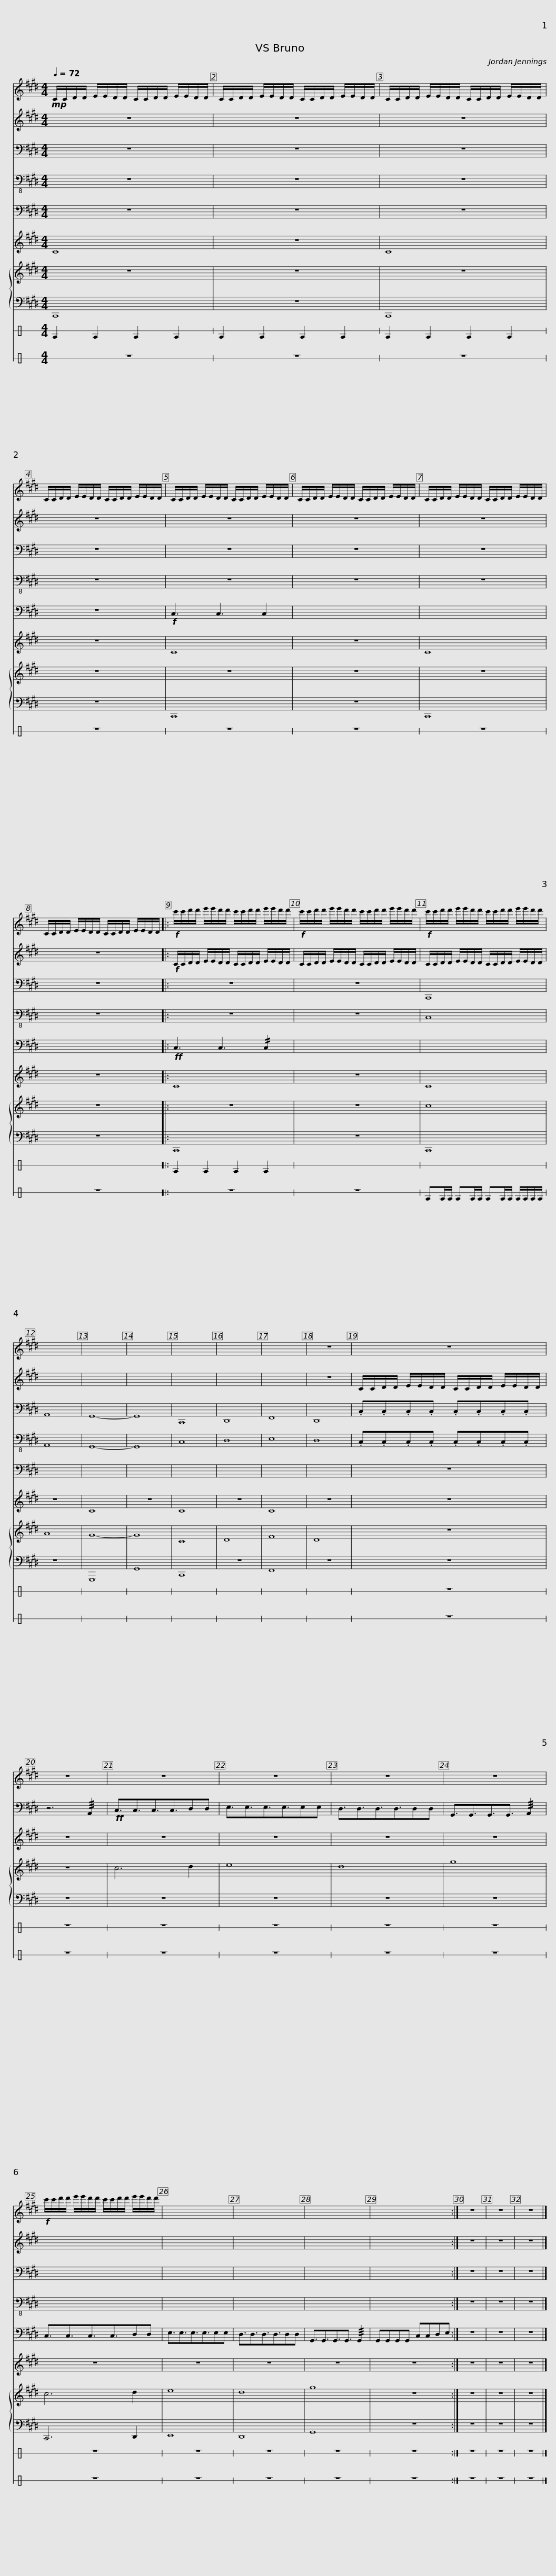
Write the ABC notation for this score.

X:1
%%score 1 2 3 4 5 6 { 7 | 8 } 9 10
L:1/8
Q:1/4=72
M:4/4
I:linebreak $
K:E
V:1 treble
V:2 treble
V:3 bass
V:4 bass-8
V:5 bass
V:6 treble
V:7 treble
V:8 bass
V:9 perc stafflines=1
K:none
V:10 perc stafflines=1
K:none
V:1
!mp! C/C/D/D/ E/E/D/D/ C/C/D/D/ E/E/D/D/ | C/C/D/D/ E/E/D/D/ C/C/D/D/ E/E/D/D/ |$ C/C/D/D/ E/E/D/D/ C/C/D/D/ E/E/D/D/ | C/C/D/D/ E/E/D/D/ C/C/D/D/ E/E/D/D/ |$ C/C/D/D/ E/E/D/D/ C/C/D/D/ E/E/D/D/ | %5
 C/C/D/D/ E/E/D/D/ C/C/D/D/ E/E/D/D/ |$ C/C/D/D/ E/E/D/D/ C/C/D/D/ E/E/D/D/ | C/C/D/D/ E/E/D/D/ C/C/D/D/ E/E/D/D/ |:$!f! c'/c'/d'/d'/ e'/e'/d'/d'/ c'/c'/d'/d'/ e'/e'/d'/d'/ |$!f! c'/c'/d'/d'/ e'/e'/d'/d'/ c'/c'/d'/d'/ e'/e'/d'/d'/ |$ %10
!f! c'/c'/d'/d'/ e'/e'/d'/d'/ c'/c'/d'/d'/ e'/e'/d'/d'/ | x8 | x8 | x8 | x8 | %15
 x8 | x8 | z8 |$ z8 | z8 | %20
 z8 | z8 |$ z8 | z8 |!f! c'/c'/d'/d'/ e'/e'/d'/d'/ c'/c'/d'/d'/ e'/e'/d'/d'/ |$ %25
 x8 | x8 | x8 | x8 :| z8 | %30
 z8 | z8 |] %32
V:2
 z8 | z8 |$ z8 | z8 |$ z8 | %5
 z8 |$ z8 | z8 |:$!f! C/C/D/D/ E/E/D/D/ C/C/D/D/ E/E/D/D/ |$ C/C/D/D/ E/E/D/D/ C/C/D/D/ E/E/D/D/ |$ %10
 C/C/D/D/ E/E/D/D/ C/C/D/D/ E/E/D/D/ | x8 | x8 | x8 | x8 | %15
 x8 | x8 | z8 |$ C/C/D/D/ E/E/D/D/ C/C/D/D/ E/E/D/D/ | x8 | %20
 x8 | x8 |$ x8 | x8 | x8 |$ %25
 x8 | x8 | x8 | x8 :| z8 | %30
 z8 | z8 |] %32
V:3
 z8 | z8 |$ z8 | z8 |$ z8 | %5
 z8 |$ z8 | z8 |:$ z8 |$ z8 |$ %10
 C,,8 | A,,8 | G,,8- | G,,8 | C,,8 | %15
 D,,8 | F,,8 | D,,8 |$ .C,.C,.C,.C, .C,.C,.C,.C, | x8 | %20
 x8 | x8 |$ x8 | x8 | x8 |$ %25
 x8 | x8 | x8 | x8 :| z8 | %30
 z8 | z8 |] %32
V:4
 z8 | z8 |$ z8 | z8 |$ z8 | %5
 z8 |$ z8 | z8 |:$ z8 |$ z8 |$ %10
 C,8 | A,,8 | G,,8- | G,,8 | C,8 | %15
 D,8 | E,8 | D,8 |$ .C,.C,.C,.C, .C,.C,.C,.C, | x8 | %20
 x8 | x8 |$ x8 | x8 | x8 |$ %25
 x8 | x8 | x8 | x8 :| z8 | %30
 z8 | z8 |] %32
V:5
 z8 | z8 |$ z8 | z8 |$!f! C,3 C,3 C,2 | %5
 x8 |$ x8 | x8 |:$!ff! C,3 C,3 !//!C,2 |$ x8 |$ %10
 x8 | x8 | x8 | x8 | x8 | %15
 x8 | x8 | x8 |$ z8 | z6 !///!A,,2 | %20
!ff! C,3/2C,3/2C,3/2C,3/2D,D, | E,3/2E,3/2E,3/2E,3/2E,E, |$ D,3/2D,3/2D,3/2D,3/2D,D, | G,,3/2G,,3/2G,,3/2G,,3/2 !///!A,,2 | C,3/2C,3/2C,3/2C,3/2D,D, |$ %25
 E,3/2E,3/2E,3/2E,3/2E,E, | D,3/2D,3/2D,3/2D,3/2D,D, | G,,3/2G,,3/2G,,3/2G,,3/2 !///!G,,2 | G,,G,,G,,G,, C,C,D,E, :| z8 | %30
 z8 | z8 |] %32
V:6
 C8 | z8 |$ C8 | z8 |$ C8 | %5
 z8 |$ C8 | z8 |:$ C8 |$ z8 |$ %10
 C8 | z8 | C8 | z8 | C8 | %15
 z8 | C8 | z8 |$ z8 | z8 | %20
 z8 | z8 |$ z8 | z8 | z8 |$ %25
 z8 | z8 | z8 | z8 :| z8 | %30
 z8 | z8 |] %32
V:7
 z8 | z8 |$ z8 | z8 |$ z8 | %5
 z8 |$ z8 | z8 |:$ z8 |$ z8 |$ %10
 c8 | A8 | G8- | G8 | C8 | %15
 D8 | F8 | D8 |$ z8 | z8 | %20
 c6 d2 | e8 |$ d8 | g8 | c6 d2 |$ %25
 e8 | d8 | g8 | z8 :| z8 | %30
 z8 | z8 |] %32
V:8
 C,,8 | z8 |$ C,,8 | z8 |$ C,,8 | %5
 z8 |$ C,,8 | z8 |:$ C,,8 |$ z8 |$ %10
 C,,8 | z8 | G,,,8 | G,,8 | C,,8 | %15
 z8 | F,,8 | z8 |$ z8 | z8 | %20
 z8 | z8 |$ z8 | z8 | C,,6 D,,2 |$ %25
 E,,8 | D,,8 | G,,8 | z8 :| z8 | %30
 z8 | z8 |] %32
V:9
[K:C] E2 E2 E2 E2 | E2 E2 E2 E2 |$ E2 E2 E2 E2 | x8 |$ x8 | %5
 x8 |$ x8 | x8 |:$ E2 E2 E2 E2 |$ x8 |$ %10
 x8 | x8 | x8 | x8 | x8 | %15
 x8 | x8 | x8 |$ z8 | z8 | %20
 z8 | z8 |$ z8 | z8 | z8 |$ %25
 z8 | z8 | z8 | z8 :| z8 | %30
 z8 | z8 |] %32
V:10
[K:C] z8 | z8 |$ z8 | z8 |$ z8 | %5
 z8 |$ z8 | z8 |:$ z8 |$ z8 |$ %10
 EE/E/ EE/E/ EE/E/ E/E/E/E/ | x8 | x8 | x8 | x8 | %15
 x8 | x8 | x8 |$ z8 | z8 | %20
 z8 | z8 |$ z8 | z8 | z8 |$ %25
 z8 | z8 | z8 | z8 :| z8 | %30
 z8 | z8 |] %32
